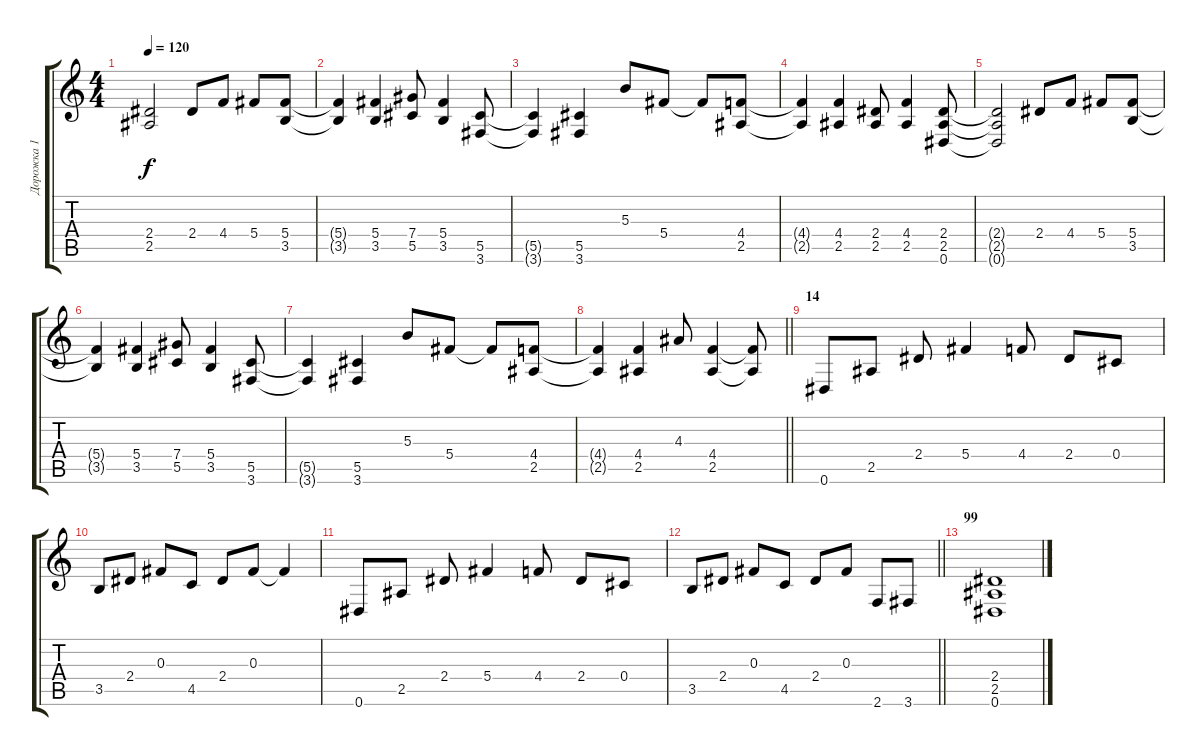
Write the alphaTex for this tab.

\track ("Дорожка 1" "Дорожка 1") {instrument distortionguitar}
\staff {score tabs}
\tuning (Eb4 Bb3 Gb3 Db3 Ab2 Eb2) {hide}
\ts (4 4)
\tempo 120
\clef g2
\ks c
(2.4{t} 2.5{t}).2{dy f} 2.4.8 4.4.8 5.4.8 (5.4 3.5).8 |
(5.4{t} 3.5{t}).4 (5.4 3.5).4 (7.4 5.5).8 (5.4 3.5).4 (5.5 3.6).8 |
(5.5{t} 3.6{t}).4 (5.5 3.6).4 5.3.8 5.4.8 5.4{t}.8 (4.4 2.5).8 |
(4.4{t} 2.5{t}).4 (4.4 2.5).4 (2.4 2.5).8 (4.4 2.5).4 (2.4 2.5 0.6).8 |
(2.4{t} 2.5{t} 0.6{t}).2 2.4.8 4.4.8 5.4.8 (5.4 3.5).8 |
(5.4{t} 3.5{t}).4 (5.4 3.5).4 (7.4 5.5).8 (5.4 3.5).4 (5.5 3.6).8 |
(5.5{t} 3.6{t}).4 (5.5 3.6).4 5.3.8 5.4.8 5.4{t}.8 (4.4 2.5).8 |
\barLineRight lightlight
(4.4{t} 2.5{t}).4 (4.4 2.5).4 4.3.8 (4.4 2.5).4 (4.4{t} 2.5{t}).8 |
\section ("" "14")
0.6.8 2.5.8 2.4.8 5.4.4 4.4.8 2.4.8 0.4.8 |
3.5.8 2.4.8 0.3.8 4.5.8 2.4.8 0.3.8 0.3{t}.4 |
0.6.8 2.5.8 2.4.8 5.4.4 4.4.8 2.4.8 0.4.8 |
\barLineRight lightlight
3.5.8 2.4.8 0.3.8 4.5.8 2.4.8 0.3.8 2.6.8 3.6.8 |
\section ("" "99")
(2.4 2.5 0.6).1
